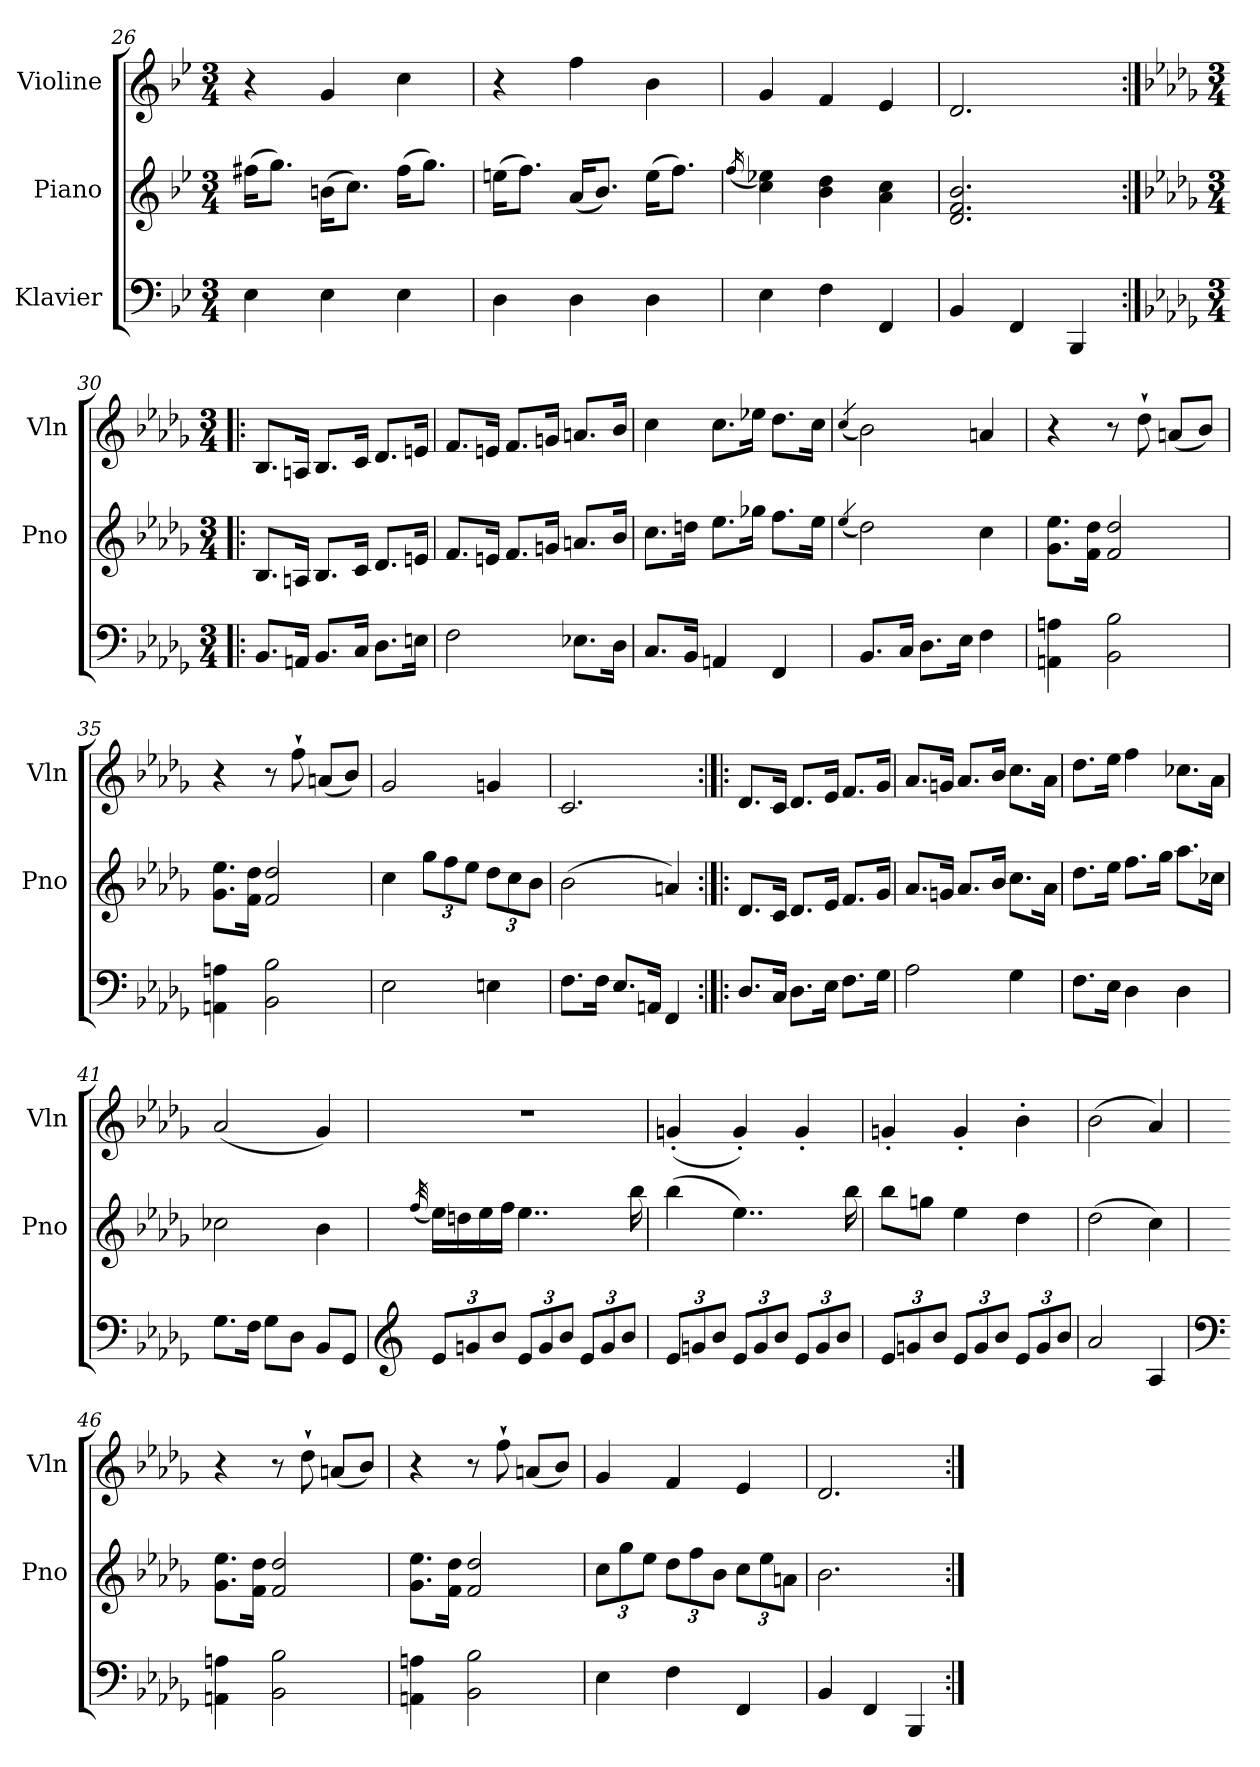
**kern	**kern	**kern
*part3	*part2	*part1
*staff3	*staff2	*staff1
*I"Klavier	*I"Piano	*I"Violine
*	*I'Pno	*I'Vln
*clefF4	*clefG2	*clefG2
*k[b-e-]	*k[b-e-]	*k[b-e-]
*M3/4	*M3/4	*M3/4
=26	=26	=26
4E-\	(>16ff#X\KL	4r
.	8.gg\J)	.
4E-\	(>16bn\KL	4g/
.	8.cc\J)	.
4E-\	(>16ff#\KL	4cc\
.	8.gg\J)	.
=27	=27	=27
4D\	(>16een\KL	4r
.	8.ff\J)	.
4D\	(<16a/KL	4ff\
.	8.b-/J)	.
4D\	(>16ee\KL	4b-\
.	8.ff\J)	.
=28	=28	=28
.	(<16qff/	.
4E-\	4cc\ 4ee-X\)	4g/
4F\	4b-\ 4dd\	4f/
4FF/	4a\ 4cc\	4e-/
=29	=29	=29
4BB-/	2.d/ 2.f/ 2.b-/	2.d/
4FF/	.	.
4BBB-/	.	.
!!LO:PB:g=z
=30:|!|:	=30:|!|:	=30:|!|:
*k[b-e-a-d-g-]	*k[b-e-a-d-g-]	*k[b-e-a-d-g-]
*M3/4	*M3/4	*M3/4
*	*	*MM120
8.BB-/L	8.B-/L	8.B-/L
16AAn/Jk	16An/Jk	16An/Jk
8.BB-/L	8.B-/L	8.B-/L
16C/Jk	16c/Jk	16c/Jk
8.D-\L	8.d-/L	8.d-/L
16En\Jk	16en/Jk	16en/Jk
=31	=31	=31
2F\	8.f/L	8.f/L
.	16en/Jk	16en/Jk
.	8.f/L	8.f/L
.	16gn/Jk	16gn/Jk
8.E-X\L	8.an/L	8.an/L
16D-\Jk	16b-/Jk	16b-/Jk
=32	=32	=32
8.C/L	8.cc\L	4cc\
16BB-/Jk	16ddn\Jk	.
4AAn/	8.ee-\L	8.cc\L
.	16gg-X\Jk	16ee-X\Jk
4FF/	8.ff\L	8.dd-\L
.	16ee-\Jk	16cc\Jk
=33	=33	=33
.	(<4qee-/	(<4qcc/
8.BB-/L	2dd-\)	2b-\)
16C/Jk	.	.
8.D-\L	.	.
16E-\Jk	.	.
4F\	4cc\	4an/
=34	=34	=34
4AAn\ 4An\	8.g-\ 8.ee-\L	4r
.	16f\ 16dd-\Jk	.
2BB-\< 2B-\<	2f/ 2dd-/	8r
.	.	8dd-`\
.	.	(<8an/L
.	.	8b-/J)
!!LO:LB:g=z
=35	=35	=35
4AAn\ 4An\	8.g-\ 8.ee-\L	4r
.	16f\ 16dd-\Jk	.
2BB-\ 2B-\	2f/ 2dd-/	8r
.	.	8ff`\
.	.	(<8an/L
.	.	8b-/J)
=36	=36	=36
2E-\	4cc\	2g-/
*	*Xbrackettup	*
.	12gg-\L	.
.	12ff\	.
.	12ee-\J	.
4En\	12dd-\L	4gn/
.	12cc\	.
.	12b-\J	.
=37	=37	=37
8.F\L	(>2b-\	2.c/
16F\Jk	.	.
8.E-/L	.	.
16AAn/Jk	.	.
4FF/	4an/)	.
=38:|!|:	=38:|!|:	=38:|!|:
8.D-/L	8.d-/L	8.d-/L
16C/Jk	16c/Jk	16c/Jk
8.D-\L	8.d-/L	8.d-/L
16E-\Jk	16e-/Jk	16e-/Jk
8.F\L	8.f/L	8.f/L
16G-\Jk	16g-/Jk	16g-/Jk
=39	=39	=39
2A-\	8.a-/L	8.a-/L
.	16gn/Jk	16gn/Jk
.	8.a-/L	8.a-/L
.	16b-/Jk	16b-/Jk
4G-\	8.cc\L	8.cc\L
.	16a-\Jk	16a-\Jk
!!LO:LB:g=z
=40	=40	=40
8.F\L	8.dd-\L	8.dd-\L
16E-\Jk	16ee-\Jk	16ee-\Jk
4D-\	8.ff\L	4ff\
.	16gg-\Jk	.
4D-\	8.aa-\L	8.cc-X\L
.	16cc-X\Jk	16a-\Jk
=41	=41	=41
8.G-\L	2cc-X\	(<2a-/
16F\Jk	.	.
8G-\L	.	.
8D-\J	.	.
8BB-/L	4b-\	4g-/)
8GG-/J	.	.
=42	=42	=42
*clefG2	*	*
.	(<32qff/	.
*Xbrackettup	*	*
12e-/L	16ee-\LL)	2.r
.	16ddn\	.
12gn/	.	.
.	16ee-\	.
12b-/J	.	.
.	16ff\JJ	.
12e-/L	4..ee-\	.
12g/	.	.
12b-/J	.	.
12e-/L	.	.
12g/	.	.
12b-/J	.	.
.	16bb-\	.
=43	=43	=43
12e-/L	(>4bb-\	(<4gn'/
12gn/	.	.
12b-/J	.	.
12e-/L	4..ee-\)	4g'/)
12g/	.	.
12b-/J	.	.
12e-/L	.	4g'/
12g/	.	.
12b-/J	.	.
.	16bb-\	.
!!LO:PB:g=z
=44	=44	=44
12e-/L	8bb-\L	4gn'/
12gn/	.	.
.	8ggn\J	.
12b-/J	.	.
12e-/L	4ee-\	4g'/
12g/	.	.
12b-/J	.	.
12e-/L	4dd-\	4b-'\
12g/	.	.
12b-/J	.	.
=45	=45	=45
2a-/	(>2dd-\	(>2b-\
4A-/	4cc\)	4a-/)
=46	=46	=46
*clefF4	*	*
4AAn\ 4An\	8.g-\ 8.ee-\L	4r
.	16f\ 16dd-\Jk	.
2BB-\ 2B-\	2f/ 2dd-/	8r
.	.	8dd-`\
.	.	(<8an/L
.	.	8b-/J)
=47	=47	=47
4AAn\ 4An\	8.g-\ 8.ee-\L	4r
.	16f\ 16dd-\Jk	.
2BB-\ 2B-\	2f/ 2dd-/	8r
.	.	8ff`\
.	.	(<8an/L
.	.	8b-/J)
=48	=48	=48
4E-\	12cc\L	4g-/
.	12gg-\	.
.	12ee-\J	.
4F\	12dd-\L	4f/
.	12ff\	.
.	12b-\J	.
4FF/	12cc\L	4e-/
.	12ee-\	.
.	12an\J	.
=49	=49	=49
4BB-/	2.b-\	2.d-/
4FF/	.	.
4BBB-/	.	.
=:|!	=:|!	=:|!
*-	*-	*-
